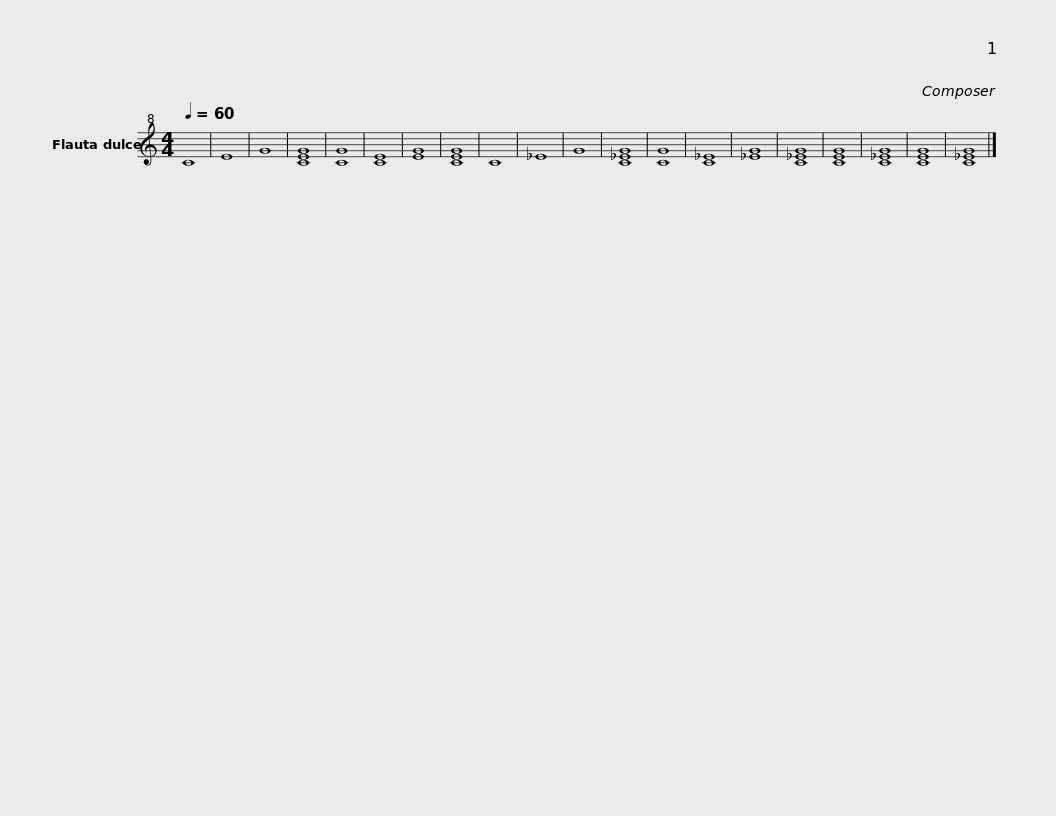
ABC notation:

X:1
L:1/8
Q:1/4=60
M:4/4
I:linebreak $
K:C
V:1 treble+8
V:1
 C8 | E8 | G8 | [CEG]8 |$ [CG]8 | %5
 [CE]8 | [EG]8 | [CEG]8 |$ C8 | _E8 | %10
 G8 | [C_EG]8 |$ [CG]8 | [C_E]8 | [_EG]8 | %15
 [C_EG]8 |$ [CEG]8 | [C_EG]8 | [CEG]8 | [C_EG]8 |] %20
